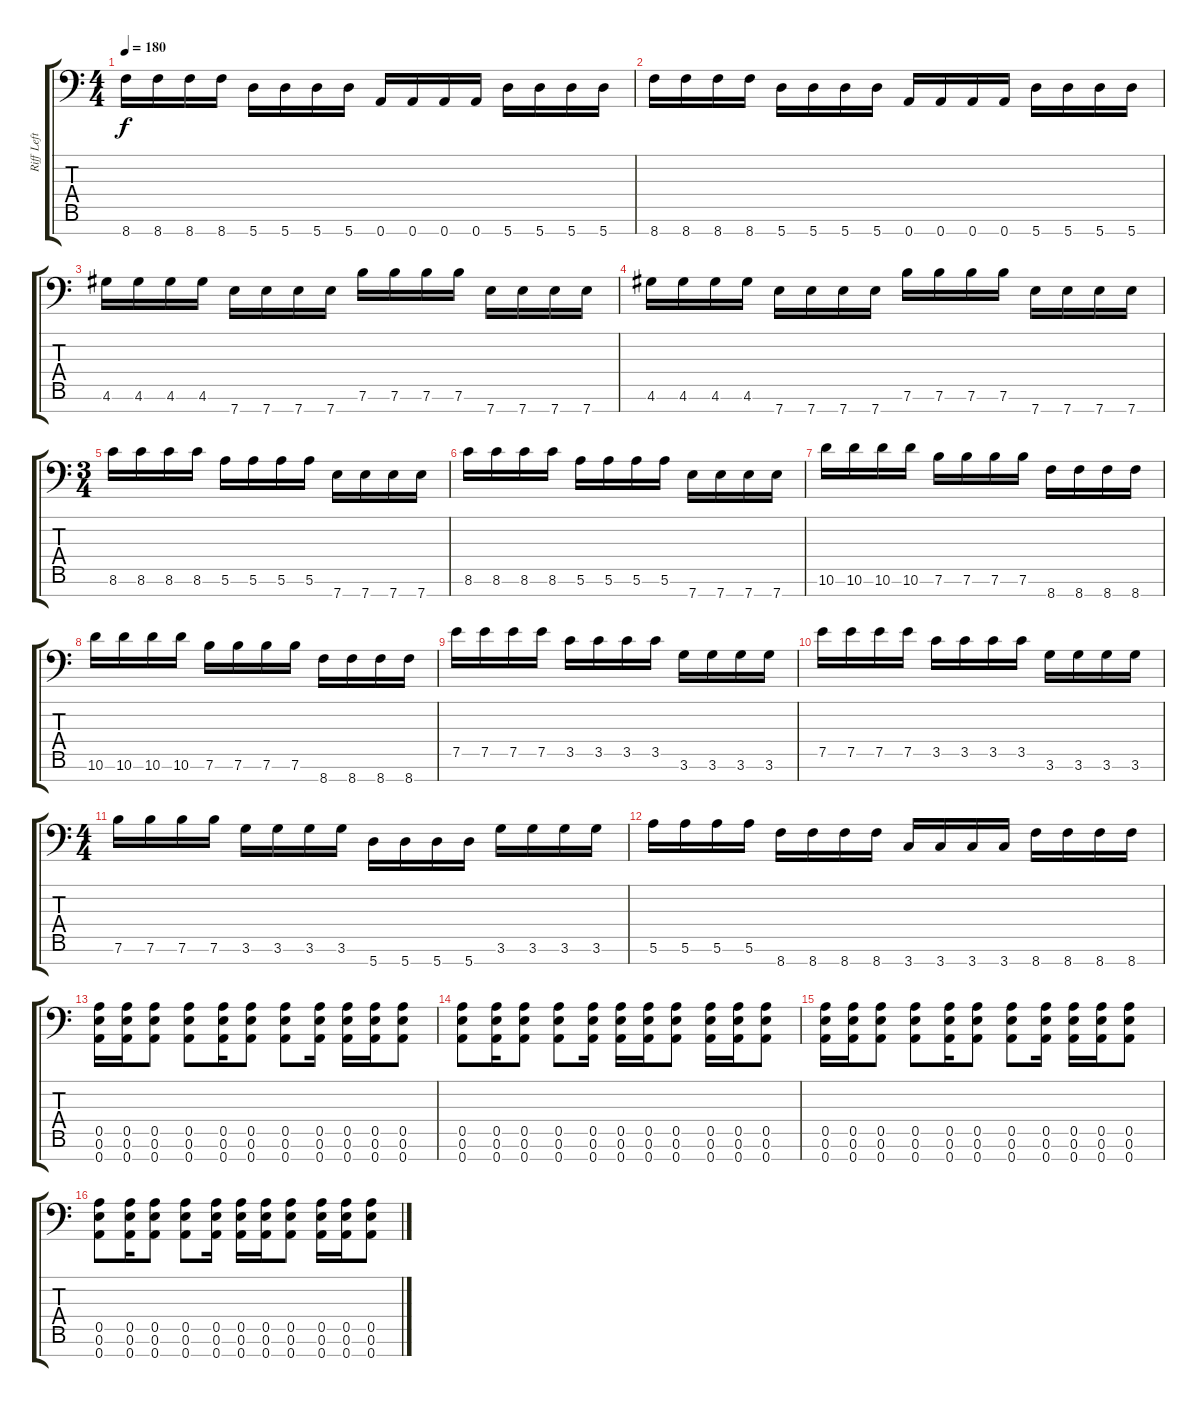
\track ("Riff Left" "Riff Left") {instrument distortionguitar}
\staff {score tabs}
\tuning (F4 C4 G3 D3 A2 E2 A1) {hide}
\ts (4 4)
\tempo 180
\clef f4
\ks c
8.7.16{dy f} 8.7.16 8.7.16 8.7.16 5.7.16 5.7.16 5.7.16 5.7.16 0.7.16 0.7.16 0.7.16 0.7.16 5.7.16 5.7.16 5.7.16 5.7.16 |
8.7.16 8.7.16 8.7.16 8.7.16 5.7.16 5.7.16 5.7.16 5.7.16 0.7.16 0.7.16 0.7.16 0.7.16 5.7.16 5.7.16 5.7.16 5.7.16 |
4.6.16 4.6.16 4.6.16 4.6.16 7.7.16 7.7.16 7.7.16 7.7.16 7.6.16 7.6.16 7.6.16 7.6.16 7.7.16 7.7.16 7.7.16 7.7.16 |
4.6.16 4.6.16 4.6.16 4.6.16 7.7.16 7.7.16 7.7.16 7.7.16 7.6.16 7.6.16 7.6.16 7.6.16 7.7.16 7.7.16 7.7.16 7.7.16 |
\ts (3 4)
8.6.16 8.6.16 8.6.16 8.6.16 5.6.16 5.6.16 5.6.16 5.6.16 7.7.16 7.7.16 7.7.16 7.7.16 |
8.6.16 8.6.16 8.6.16 8.6.16 5.6.16 5.6.16 5.6.16 5.6.16 7.7.16 7.7.16 7.7.16 7.7.16 |
10.6.16 10.6.16 10.6.16 10.6.16 7.6.16 7.6.16 7.6.16 7.6.16 8.7.16 8.7.16 8.7.16 8.7.16 |
10.6.16 10.6.16 10.6.16 10.6.16 7.6.16 7.6.16 7.6.16 7.6.16 8.7.16 8.7.16 8.7.16 8.7.16 |
7.5.16 7.5.16 7.5.16 7.5.16 3.5.16 3.5.16 3.5.16 3.5.16 3.6.16 3.6.16 3.6.16 3.6.16 |
7.5.16 7.5.16 7.5.16 7.5.16 3.5.16 3.5.16 3.5.16 3.5.16 3.6.16 3.6.16 3.6.16 3.6.16 |
\ts (4 4)
7.6.16 7.6.16 7.6.16 7.6.16 3.6.16 3.6.16 3.6.16 3.6.16 5.7.16 5.7.16 5.7.16 5.7.16 3.6.16 3.6.16 3.6.16 3.6.16 |
5.6.16 5.6.16 5.6.16 5.6.16 8.7.16 8.7.16 8.7.16 8.7.16 3.7.16 3.7.16 3.7.16 3.7.16 8.7.16 8.7.16 8.7.16 8.7.16 |
(0.5 0.6 0.7).16 (0.5 0.6 0.7).16 (0.5 0.6 0.7).8 (0.5 0.6 0.7).8 (0.5 0.6 0.7).16 (0.5 0.6 0.7).8 (0.5 0.6 0.7).8 (0.5 0.6 0.7).16 (0.5 0.6 0.7).16 (0.5 0.6 0.7).16 (0.5 0.6 0.7).8 |
(0.5 0.6 0.7).8 (0.5 0.6 0.7).16 (0.5 0.6 0.7).8 (0.5 0.6 0.7).8 (0.5 0.6 0.7).16 (0.5 0.6 0.7).16 (0.5 0.6 0.7).16 (0.5 0.6 0.7).8 (0.5 0.6 0.7).16 (0.5 0.6 0.7).16 (0.5 0.6 0.7).8 |
(0.5 0.6 0.7).16 (0.5 0.6 0.7).16 (0.5 0.6 0.7).8 (0.5 0.6 0.7).8 (0.5 0.6 0.7).16 (0.5 0.6 0.7).8 (0.5 0.6 0.7).8 (0.5 0.6 0.7).16 (0.5 0.6 0.7).16 (0.5 0.6 0.7).16 (0.5 0.6 0.7).8 |
(0.5 0.6 0.7).8 (0.5 0.6 0.7).16 (0.5 0.6 0.7).8 (0.5 0.6 0.7).8 (0.5 0.6 0.7).16 (0.5 0.6 0.7).16 (0.5 0.6 0.7).16 (0.5 0.6 0.7).8 (0.5 0.6 0.7).16 (0.5 0.6 0.7).16 (0.5 0.6 0.7).8
